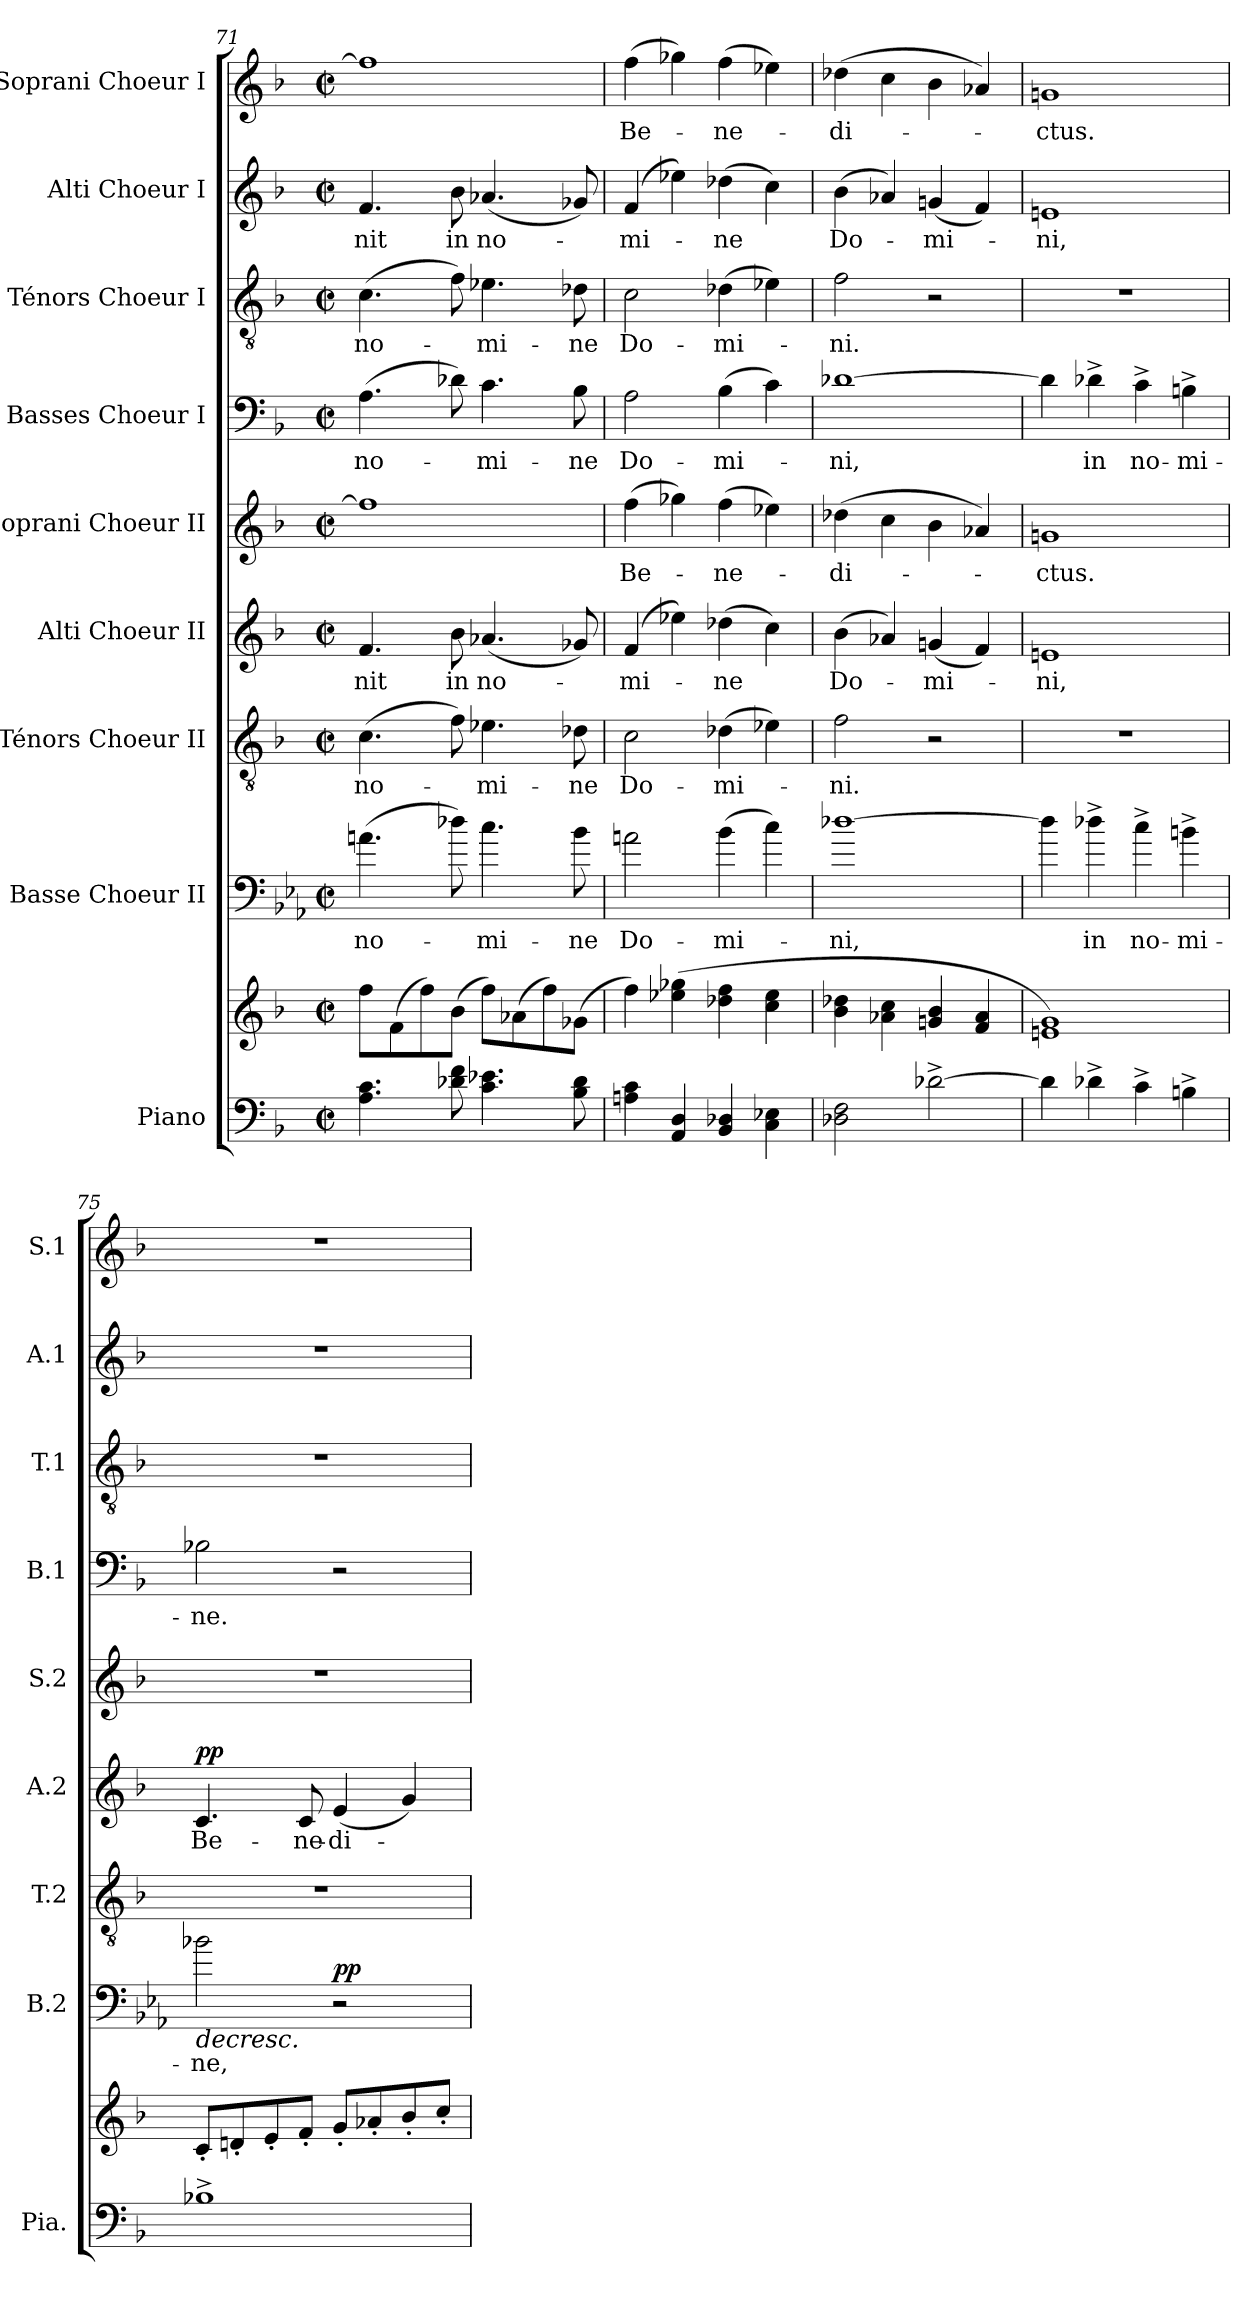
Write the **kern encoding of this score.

**kern	**kern	**kern	**text	**dynam	**kern	**text	**kern	**text	**dynam	**kern	**text	**kern	**text	**kern	**text	**kern	**text	**kern	**text
*part9	*part9	*part8	*part8	*part8	*part7	*part7	*part6	*part6	*part6	*part5	*part5	*part4	*part4	*part3	*part3	*part2	*part2	*part1	*part1
*staff10	*staff9	*staff8	*staff8	*staff8	*staff7	*staff7	*staff6	*staff6	*staff6	*staff5	*staff5	*staff4	*staff4	*staff3	*staff3	*staff2	*staff2	*staff1	*staff1
*I"Piano	*	*I"Basse Choeur II	*	*	*I"Ténors Choeur II	*	*I"Alti Choeur II	*	*	*I"Soprani Choeur II	*	*I"Basses Choeur I	*	*I"Ténors Choeur I	*	*I"Alti Choeur I	*	*I"Soprani Choeur I	*
*I'Pia.	*	*I'B.2	*	*	*I'T.2	*	*I'A.2	*	*	*I'S.2	*	*I'B.1	*	*I'T.1	*	*I'A.1	*	*I'S.1	*
*clefF4	*clefG2	*clefF4	*	*	*clefGv2	*	*clefG2	*	*	*clefG2	*	*clefF4	*	*clefGv2	*	*clefG2	*	*clefG2	*
*	*	*ITrd8c14	*	*	*	*	*	*	*	*	*	*	*	*	*	*	*	*	*
*k[b-]	*k[b-]	*k[b-e-a-]	*	*	*k[b-]	*	*k[b-]	*	*	*k[b-]	*	*k[b-]	*	*k[b-]	*	*k[b-]	*	*k[b-]	*
*M2/2	*M2/2	*M2/2	*	*	*M2/2	*	*M2/2	*	*	*M2/2	*	*M2/2	*	*M2/2	*	*M2/2	*	*M2/2	*
*met(c|)	*met(c|)	*met(c|)	*	*	*met(c|)	*	*met(c|)	*	*	*met(c|)	*	*met(c|)	*	*met(c|)	*	*met(c|)	*	*met(c|)	*
=71	=71	=71	=71	=71	=71	=71	=71	=71	=71	=71	=71	=71	=71	=71	=71	=71	=71	=71	=71
4.A\ 4.c\	8ff\L	(4.Ani\	no-	.	(4.c\	no-	4.f/	-nit	.	1ff]	.	(4.Ai\	no-	(4.c\	no-	4.f/	-nit	1ff]	.
.	(8f\	.	.	.	.	.	.	.	.	.	.	.	.	.	.	.	.	.	.
.	8ff\)	.	.	.	.	.	.	.	.	.	.	.	.	.	.	.	.	.	.
8d-X\ 8f\	(8b-\J	8d-Xi\)	.	.	8f\)	.	8b-\	in	.	.	.	8d-Xi\)	.	8f\)	.	8b-\	in	.	.
4.c\ 4.e-X\	8ff\L)	4.ci\	-mi-	.	4.e-X\	-mi-	(4.a-X/	no-	.	.	.	4.ci\	-mi-	4.e-X\	-mi-	(4.a-X/	no-	.	.
.	(8a-X\	.	.	.	.	.	.	.	.	.	.	.	.	.	.	.	.	.	.
.	8ff\)	.	.	.	.	.	.	.	.	.	.	.	.	.	.	.	.	.	.
8B-\ 8d-\	(8g-X\J	8B-i\	-ne	.	8d-X\	-ne	8g-X/)	.	.	.	.	8B-i\	-ne	8d-X\	-ne	8g-X/)	.	.	.
!!LO:PB:g=z
=72	=72	=72	=72	=72	=72	=72	=72	=72	=72	=72	=72	=72	=72	=72	=72	=72	=72	=72	=72
4An\ 4c\	4ff\)	2Ani\	Do-	.	2c\	Do-	(4f/	-mi-	.	(4ff\	Be-	2Ai\	Do-	2c\	Do-	(4f/	-mi-	(4ff\	Be-
4AA/ 4D/	(4ee-X\ 4gg-X\	.	.	.	.	.	4ee-X\)	.	.	4gg-X\)	.	.	.	.	.	4ee-X\)	.	4gg-X\)	.
4BB-/ 4D-X/	4dd-X\ 4ff\	(4B-i\	-mi-	.	(4d-X\	-mi-	(4dd-X\	-ne	.	(4ff\	-ne-	(4B-i\	-mi-	(4d-X\	-mi-	(4dd-X\	-ne	(4ff\	-ne-
4C\ 4E-X\	4cc\ 4ee-\	4ci\)	.	.	4e-X\)	.	4cc\)	.	.	4ee-X\)	.	4ci\)	.	4e-X\)	.	4cc\)	.	4ee-X\)	.
=73	=73	=73	=73	=73	=73	=73	=73	=73	=73	=73	=73	=73	=73	=73	=73	=73	=73	=73	=73
2D-X\ 2F\	4b-\ 4dd-X\	[1d-Xi	-ni,	.	2f\	-ni.	(4b-\	Do-	.	(4dd-X\	-di-	[1d-Xi	-ni,	2f\	-ni.	(4b-\	Do-	(4dd-X\	-di-
.	4a-X\ 4cc\	.	.	.	.	.	4a-X/)	.	.	4cc\	.	.	.	.	.	4a-X/)	.	4cc\	.
[2d-X^\	4gn/ 4b-/	.	.	.	2r	.	(4gn/	-mi-	.	4b-\	.	.	.	2r	.	(4gn/	-mi-	4b-\	.
.	4f/ 4a-/	.	.	.	.	.	4f/)	.	.	4a-X/)	.	.	.	.	.	4f/)	.	4a-X/)	.
=74	=74	=74	=74	=74	=74	=74	=74	=74	=74	=74	=74	=74	=74	=74	=74	=74	=74	=74	=74
4d-\]	1en 1g)	4d-i\]	.	.	1r	.	1en	-ni,	.	1gn	-ctus.	4d-i\]	.	1r	.	1en	-ni,	1gn	-ctus.
4d-X^\	.	4d-X^i\	in	.	.	.	.	.	.	.	.	4d-X^i\	in	.	.	.	.	.	.
4c^\	.	4c^i\	no-	.	.	.	.	.	.	.	.	4c^i\	no-	.	.	.	.	.	.
4Bn^\	.	4Bn^i\	-mi-	.	.	.	.	.	.	.	.	4Bn^i\	-mi-	.	.	.	.	.	.
=75	=75	=75	=75	=75	=75	=75	=75	=75	=75	=75	=75	=75	=75	=75	=75	=75	=75	=75	=75
!	!	!	!	!LO:HP:b	!	!	!	!	!LO:DY:a	!	!	!	!	!	!	!	!	!	!
1B-X^	8c'/L	2B-Xi\	-ne,	>	1r	.	4.c/	Be-	pp	1r	.	2B-Xi\	-ne.	1r	.	1r	.	1r	.
.	8dn'/	.	.	.	.	.	.	.	.	.	.	.	.	.	.	.	.	.	.
.	8e'/	.	.	.	.	.	.	.	.	.	.	.	.	.	.	.	.	.	.
.	8f'/J	.	.	.	.	.	8c/	-ne-	.	.	.	.	.	.	.	.	.	.	.
!	!	!	!	!LO:DY:a	!	!	!	!	!	!	!	!	!	!	!	!	!	!	!
.	8g'/L	2r	.	pp	.	.	(4e/	-di-	.	.	.	2r	.	.	.	.	.	.	.
.	8a-X'/	.	.	.	.	.	.	.	.	.	.	.	.	.	.	.	.	.	.
.	8b-'/	.	.	.	.	.	4g/)	.	.	.	.	.	.	.	.	.	.	.	.
.	8cc'/J	.	.	.	.	.	.	.	.	.	.	.	.	.	.	.	.	.	.
.	.	.	.	]	.	.	.	.	.	.	.	.	.	.	.	.	.	.	.
=	=	=	=	=	=	=	=	=	=	=	=	=	=	=	=	=	=	=	=
*-	*-	*-	*-	*-	*-	*-	*-	*-	*-	*-	*-	*-	*-	*-	*-	*-	*-	*-	*-
